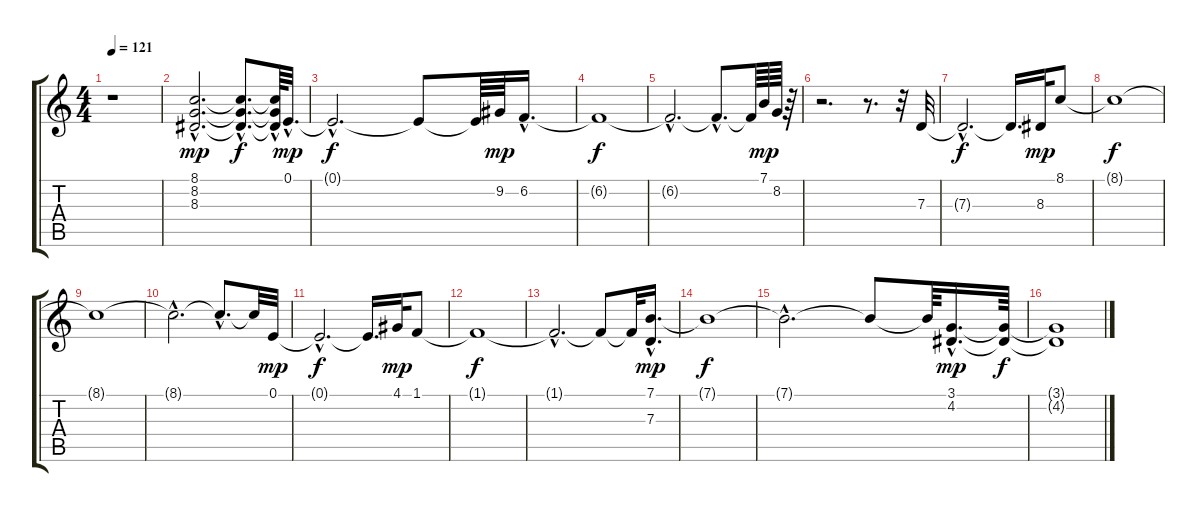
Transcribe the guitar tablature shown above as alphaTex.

\track "" {instrument synthstrings2}
\staff {score tabs}
\tuning (E4 B3 G3 D3 A2 E2) {hide}
\ts (4 4)
\tempo 121
\clef g2
\ks c
r.1{dy mp} |
(8.1{hac} 8.2{hac} 8.3{hac}).2{d} (8.1{hac t} 8.2{hac t} 8.3{hac t}).8{d dy f} (8.1{hac t} 8.2{t} 8.3{t}).64 0.1{hac}.32{d dy mp} |
0.1{hac t}.2{d dy f} 0.1{t}.8 0.1{t}.64 9.2.64{dy mp} 6.2{hac}.16{d} |
6.2{t}.1{dy f} |
6.2{hac t}.2{d} 6.2{hac t}.8{d} 6.2{t}.64 7.1.64{dy mp} 8.2.64 r.64 |
r.2{d} r.8{d} r.32 7.3.32 |
7.3{hac t}.2{d dy f} 7.3{t}.16{d} 8.3.32{dy mp} 8.1.8 |
8.1{t}.1{dy f} |
8.1{t}.1 |
8.1{hac t}.2{d} 8.1{hac t}.8{d} 8.1{t}.32 0.1.32{dy mp} |
0.1{hac t}.2{d dy f} 0.1{t}.16{d} 4.1.32{dy mp} 1.1.8 |
1.1{t}.1{dy f} |
1.1{hac t}.2{d} 1.1{t}.8 1.1{t}.32 (7.1{hac} 7.3).16{d dy mp} |
7.1{t}.1{dy f} |
7.1{hac t}.2{d} 7.1{t}.8 7.1{t}.64 (3.1{hac} 4.2{hac}).16{d dy mp} (3.1{t} 4.2{t}).64{dy f} |
(3.1{t} 4.2{t}).1
